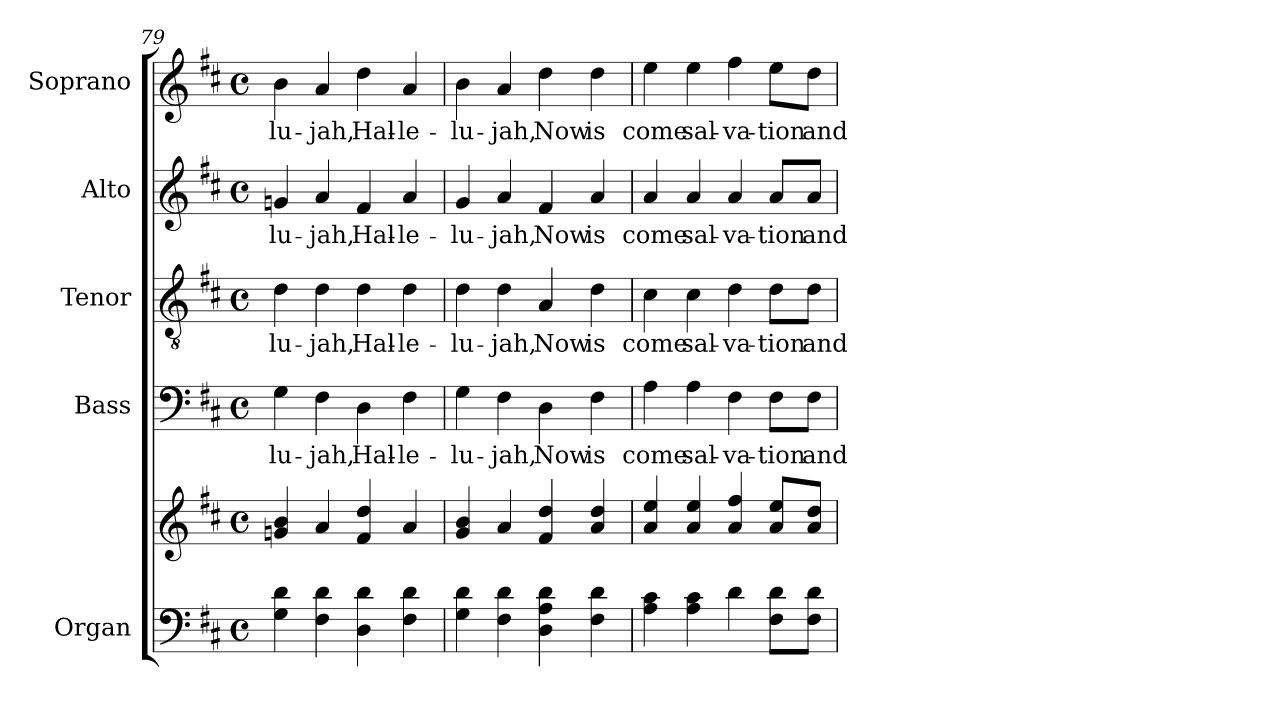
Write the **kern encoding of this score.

**kern	**kern	**kern	**text	**kern	**text	**kern	**text	**kern	**text
*part5	*part5	*part4	*part4	*part3	*part3	*part2	*part2	*part1	*part1
*staff6	*staff5	*staff4	*staff4	*staff3	*staff3	*staff2	*staff2	*staff1	*staff1
*I"Organ	*	*I"Bass	*	*I"Tenor	*	*I"Alto	*	*I"Soprano	*
*I'Org.	*	*I'B.	*	*I'T.	*	*I'A.	*	*I'S.	*
*clefF4	*clefG2	*clefF4	*	*clefGv2	*	*clefG2	*	*clefG2	*
*	*	*	*	*ITrd7c12	*	*	*	*	*
*k[f#c#]	*k[f#c#]	*k[f#c#]	*	*k[f#c#]	*	*k[f#c#]	*	*k[f#c#]	*
*D:	*D:	*D:	*	*D:	*	*D:	*	*D:	*
*M4/4	*M4/4	*M4/4	*	*M4/4	*	*M4/4	*	*M4/4	*
*met(c)	*met(c)	*met(c)	*	*met(c)	*	*met(c)	*	*met(c)	*
=79	=79	=79	=79	=79	=79	=79	=79	=79	=79
!	!	!	!LO:LY:b:color=#000000	!	!	!	!	!	!
!	!	!	!	!	!LO:LY:b:color=#000000	!	!	!	!
!	!	!	!	!	!	!	!LO:LY:b:color=#000000	!	!
!	!	!	!	!	!	!	!	!	!LO:LY:b:color=#000000
4Gi\ 4di	4gni/ 4bi	4Gi\	-lu-	4Di\	-lu-	4gni/	-lu-	4bi\	-lu-
!	!	!	!LO:LY:b:color=#000000	!	!	!	!	!	!
!	!	!	!	!	!LO:LY:b:color=#000000	!	!	!	!
!	!	!	!	!	!	!	!LO:LY:b:color=#000000	!	!
!	!	!	!	!	!	!	!	!	!LO:LY:b:color=#000000
4F#i\ 4di	4ai/	4F#i\	-jah,	4Di\	-jah,	4ai/	-jah,	4ai/	-jah,
!	!	!	!LO:LY:b:color=#000000	!	!	!	!	!	!
!	!	!	!	!	!LO:LY:b:color=#000000	!	!	!	!
!	!	!	!	!	!	!	!LO:LY:b:color=#000000	!	!
!	!	!	!	!	!	!	!	!	!LO:LY:b:color=#000000
4Di\ 4di	4f#i/ 4ddi	4Di\	Hal-	4Di\	Hal-	4f#i/	Hal-	4ddi\	Hal-
!	!	!	!LO:LY:b:color=#000000	!	!	!	!	!	!
!	!	!	!	!	!LO:LY:b:color=#000000	!	!	!	!
!	!	!	!	!	!	!	!LO:LY:b:color=#000000	!	!
!	!	!	!	!	!	!	!	!	!LO:LY:b:color=#000000
4F#i\ 4di	4ai/	4F#i\	-le-	4Di\	-le-	4ai/	-le-	4ai/	-le-
=80	=80	=80	=80	=80	=80	=80	=80	=80	=80
!	!	!	!LO:LY:b:color=#000000	!	!	!	!	!	!
!	!	!	!	!	!LO:LY:b:color=#000000	!	!	!	!
!	!	!	!	!	!	!	!LO:LY:b:color=#000000	!	!
!	!	!	!	!	!	!	!	!	!LO:LY:b:color=#000000
4Gi\ 4di	4gi/ 4bi	4Gi\	-lu-	4Di\	-lu-	4gi/	-lu-	4bi\	-lu-
!	!	!	!LO:LY:b:color=#000000	!	!	!	!	!	!
!	!	!	!	!	!LO:LY:b:color=#000000	!	!	!	!
!	!	!	!	!	!	!	!LO:LY:b:color=#000000	!	!
!	!	!	!	!	!	!	!	!	!LO:LY:b:color=#000000
4F#i\ 4di	4ai/	4F#i\	-jah,	4Di\	-jah,	4ai/	-jah,	4ai/	-jah,
!	!	!	!LO:LY:b:color=#000000	!	!	!	!	!	!
!	!	!	!	!	!LO:LY:b:color=#000000	!	!	!	!
!	!	!	!	!	!	!	!LO:LY:b:color=#000000	!	!
!	!	!	!	!	!	!	!	!	!LO:LY:b:color=#000000
4Di\ 4Ai 4di	4f#i/ 4ddi	4Di\	Now	4AAi/	Now	4f#i/	Now	4ddi\	Now
!	!	!	!LO:LY:b:color=#000000	!	!	!	!	!	!
!	!	!	!	!	!LO:LY:b:color=#000000	!	!	!	!
!	!	!	!	!	!	!	!LO:LY:b:color=#000000	!	!
!	!	!	!	!	!	!	!	!	!LO:LY:b:color=#000000
4F#i\ 4di	4ai/ 4ddi	4F#i\	is	4Di\	is	4ai/	is	4ddi\	is
!!LO:PB:g=z
=81	=81	=81	=81	=81	=81	=81	=81	=81	=81
!	!	!	!LO:LY:b:color=#000000	!	!	!	!	!	!
!	!	!	!	!	!LO:LY:b:color=#000000	!	!	!	!
!	!	!	!	!	!	!	!LO:LY:b:color=#000000	!	!
!	!	!	!	!	!	!	!	!	!LO:LY:b:color=#000000
4Ai\ 4c#i	4ai/ 4eei	4Ai\	come	4C#i\	come	4ai/	come	4eei\	come
!	!	!	!LO:LY:b:color=#000000	!	!	!	!	!	!
!	!	!	!	!	!LO:LY:b:color=#000000	!	!	!	!
!	!	!	!	!	!	!	!LO:LY:b:color=#000000	!	!
!	!	!	!	!	!	!	!	!	!LO:LY:b:color=#000000
4Ai\ 4c#i	4ai/ 4eei	4Ai\	sal-	4C#i\	sal-	4ai/	sal-	4eei\	sal-
!	!	!	!LO:LY:b:color=#000000	!	!	!	!	!	!
!	!	!	!	!	!LO:LY:b:color=#000000	!	!	!	!
!	!	!	!	!	!	!	!LO:LY:b:color=#000000	!	!
!	!	!	!	!	!	!	!	!	!LO:LY:b:color=#000000
4di\	4ai/ 4ff#i	4F#i\	-va-	4Di\	-va-	4ai/	-va-	4ff#i\	-va-
!	!	!	!LO:LY:b:color=#000000	!	!	!	!	!	!
!	!	!	!	!	!LO:LY:b:color=#000000	!	!	!	!
!	!	!	!	!	!	!	!LO:LY:b:color=#000000	!	!
!	!	!	!	!	!	!	!	!	!LO:LY:b:color=#000000
8F#i\ 8diL	8ai/ 8eeiL	8F#i\L	-tion	8Di\L	-tion	8ai/L	-tion	8eei\L	-tion
!	!	!	!LO:LY:b:color=#000000	!	!	!	!	!	!
!	!	!	!	!	!LO:LY:b:color=#000000	!	!	!	!
!	!	!	!	!	!	!	!LO:LY:b:color=#000000	!	!
!	!	!	!	!	!	!	!	!	!LO:LY:b:color=#000000
8F#i\ 8diJ	8ai/ 8ddiJ	8F#i\J	and	8Di\J	and	8ai/J	and	8ddi\J	and
=	=	=	=	=	=	=	=	=	=
*-	*-	*-	*-	*-	*-	*-	*-	*-	*-
